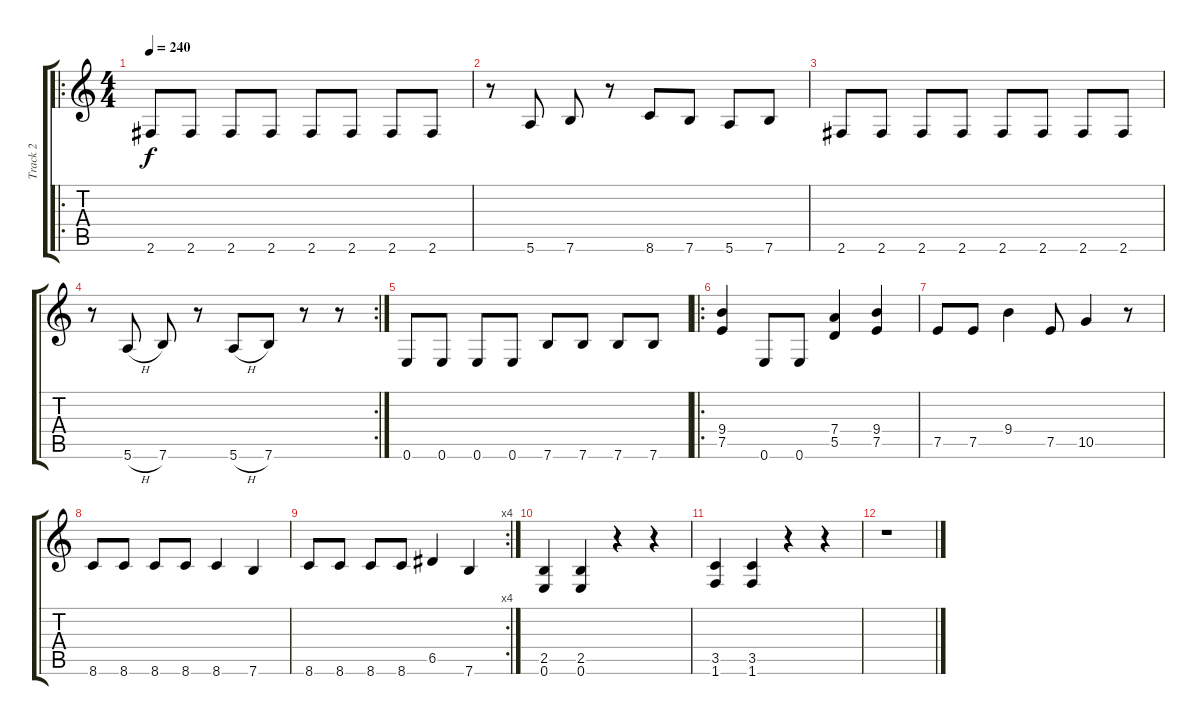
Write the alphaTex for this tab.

\track ("Track 2" "Track 2") {instrument acousticguitarnylon}
\staff {score tabs}
\tuning (E4 B3 G3 D3 A2 E2) {hide}
\ro
\ts (4 4)
\tempo 240
\clef g2
\ks c
2.6.8{dy f} 2.6.8 2.6.8 2.6.8 2.6.8 2.6.8 2.6.8 2.6.8 |
r.8 5.6.8 7.6.8 r.8 8.6.8 7.6.8 5.6.8 7.6.8 |
2.6.8 2.6.8 2.6.8 2.6.8 2.6.8 2.6.8 2.6.8 2.6.8 |
\rc 2
r.8 5.6{h}.8 7.6.8 r.8 5.6{h}.8 7.6.8 r.8 r.8 |
0.6.8 0.6.8 0.6.8 0.6.8 7.6.8 7.6.8 7.6.8 7.6.8 |
\ro
(9.4 7.5).4 0.6.8 0.6.8 (7.4 5.5).4 (9.4 7.5).4 |
7.5.8 7.5.8 9.4.4 7.5.8 10.5.4 r.8 |
8.6.8 8.6.8 8.6.8 8.6.8 8.6.4 7.6.4 |
\rc 4
8.6.8 8.6.8 8.6.8 8.6.8 6.5.4 7.6.4 |
(2.5 0.6).4 (2.5 0.6).4 r.4 r.4 |
(3.5 1.6).4 (3.5 1.6).4 r.4 r.4 |
r.1
